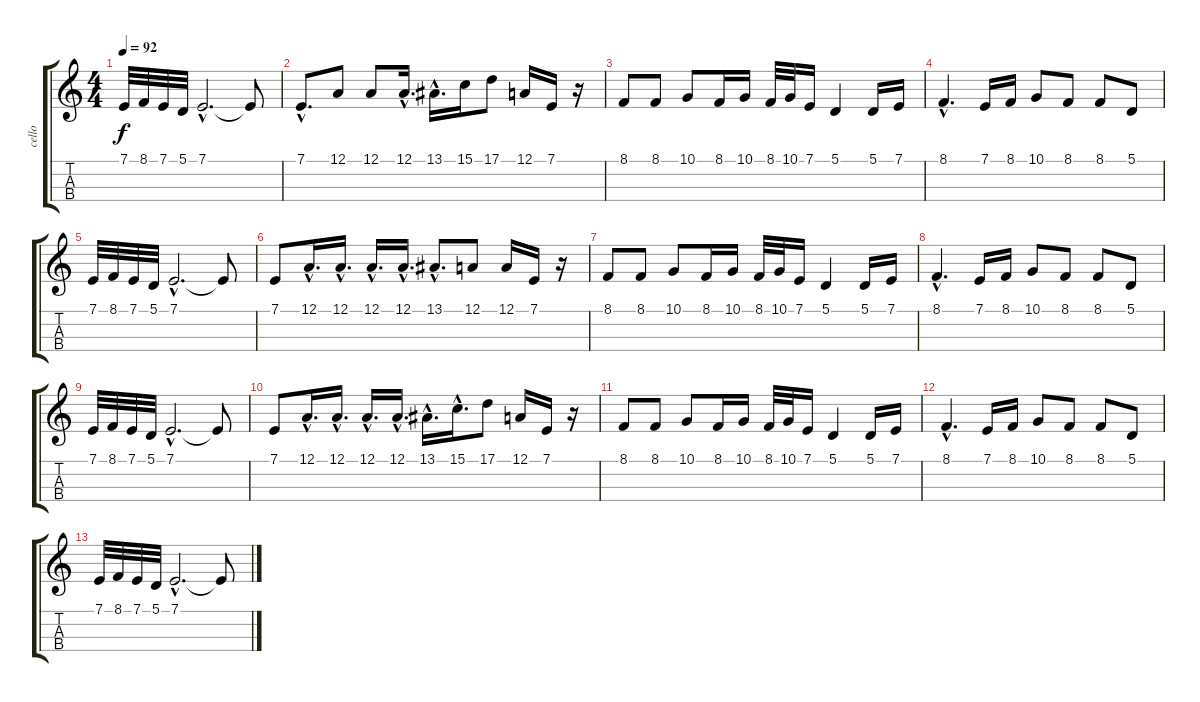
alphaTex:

\track ("cello" "cello") {instrument cello}
\staff {score tabs}
\tuning (A3 D3 G2 C2) {hide}
\ts (4 4)
\tempo 92
\clef g2
\ks c
7.1.32{dy f} 8.1.32 7.1.32 5.1.32 7.1{hac}.2{d} 7.1{t}.8 |
7.1{hac}.8{d} 12.1.8 12.1.8 12.1{hac}.16{d} 13.1{hac}.16{d} 15.1.16 17.1.8 12.1.16 7.1.16 r.16 |
8.1.8 8.1.8 10.1.8 8.1.16 10.1.16 8.1.32 10.1.32 7.1.16 5.1.4 5.1.16 7.1.16 |
8.1{hac}.4{d} 7.1.16 8.1.16 10.1.8 8.1.8 8.1.8 5.1.8 |
7.1.32 8.1.32 7.1.32 5.1.32 7.1{hac}.2{d} 7.1{t}.8 |
7.1.8 12.1{hac}.16{d} 12.1{hac}.16{d} 12.1{hac}.16{d} 12.1{hac}.16{d} 13.1{hac}.8{d} 12.1.8 12.1.16 7.1.16 r.16 |
8.1.8 8.1.8 10.1.8 8.1.16 10.1.16 8.1.32 10.1.32 7.1.16 5.1.4 5.1.16 7.1.16 |
8.1{hac}.4{d} 7.1.16 8.1.16 10.1.8 8.1.8 8.1.8 5.1.8 |
7.1.32 8.1.32 7.1.32 5.1.32 7.1{hac}.2{d} 7.1{t}.8 |
7.1.8 12.1{hac}.16{d} 12.1{hac}.16{d} 12.1{hac}.16{d} 12.1{hac}.16{d} 13.1{hac}.16{d} 15.1{hac}.16{d} 17.1.8 12.1.16 7.1.16 r.16 |
8.1.8 8.1.8 10.1.8 8.1.16 10.1.16 8.1.32 10.1.32 7.1.16 5.1.4 5.1.16 7.1.16 |
8.1{hac}.4{d} 7.1.16 8.1.16 10.1.8 8.1.8 8.1.8 5.1.8 |
7.1.32 8.1.32 7.1.32 5.1.32 7.1{hac}.2{d} 7.1{t}.8
